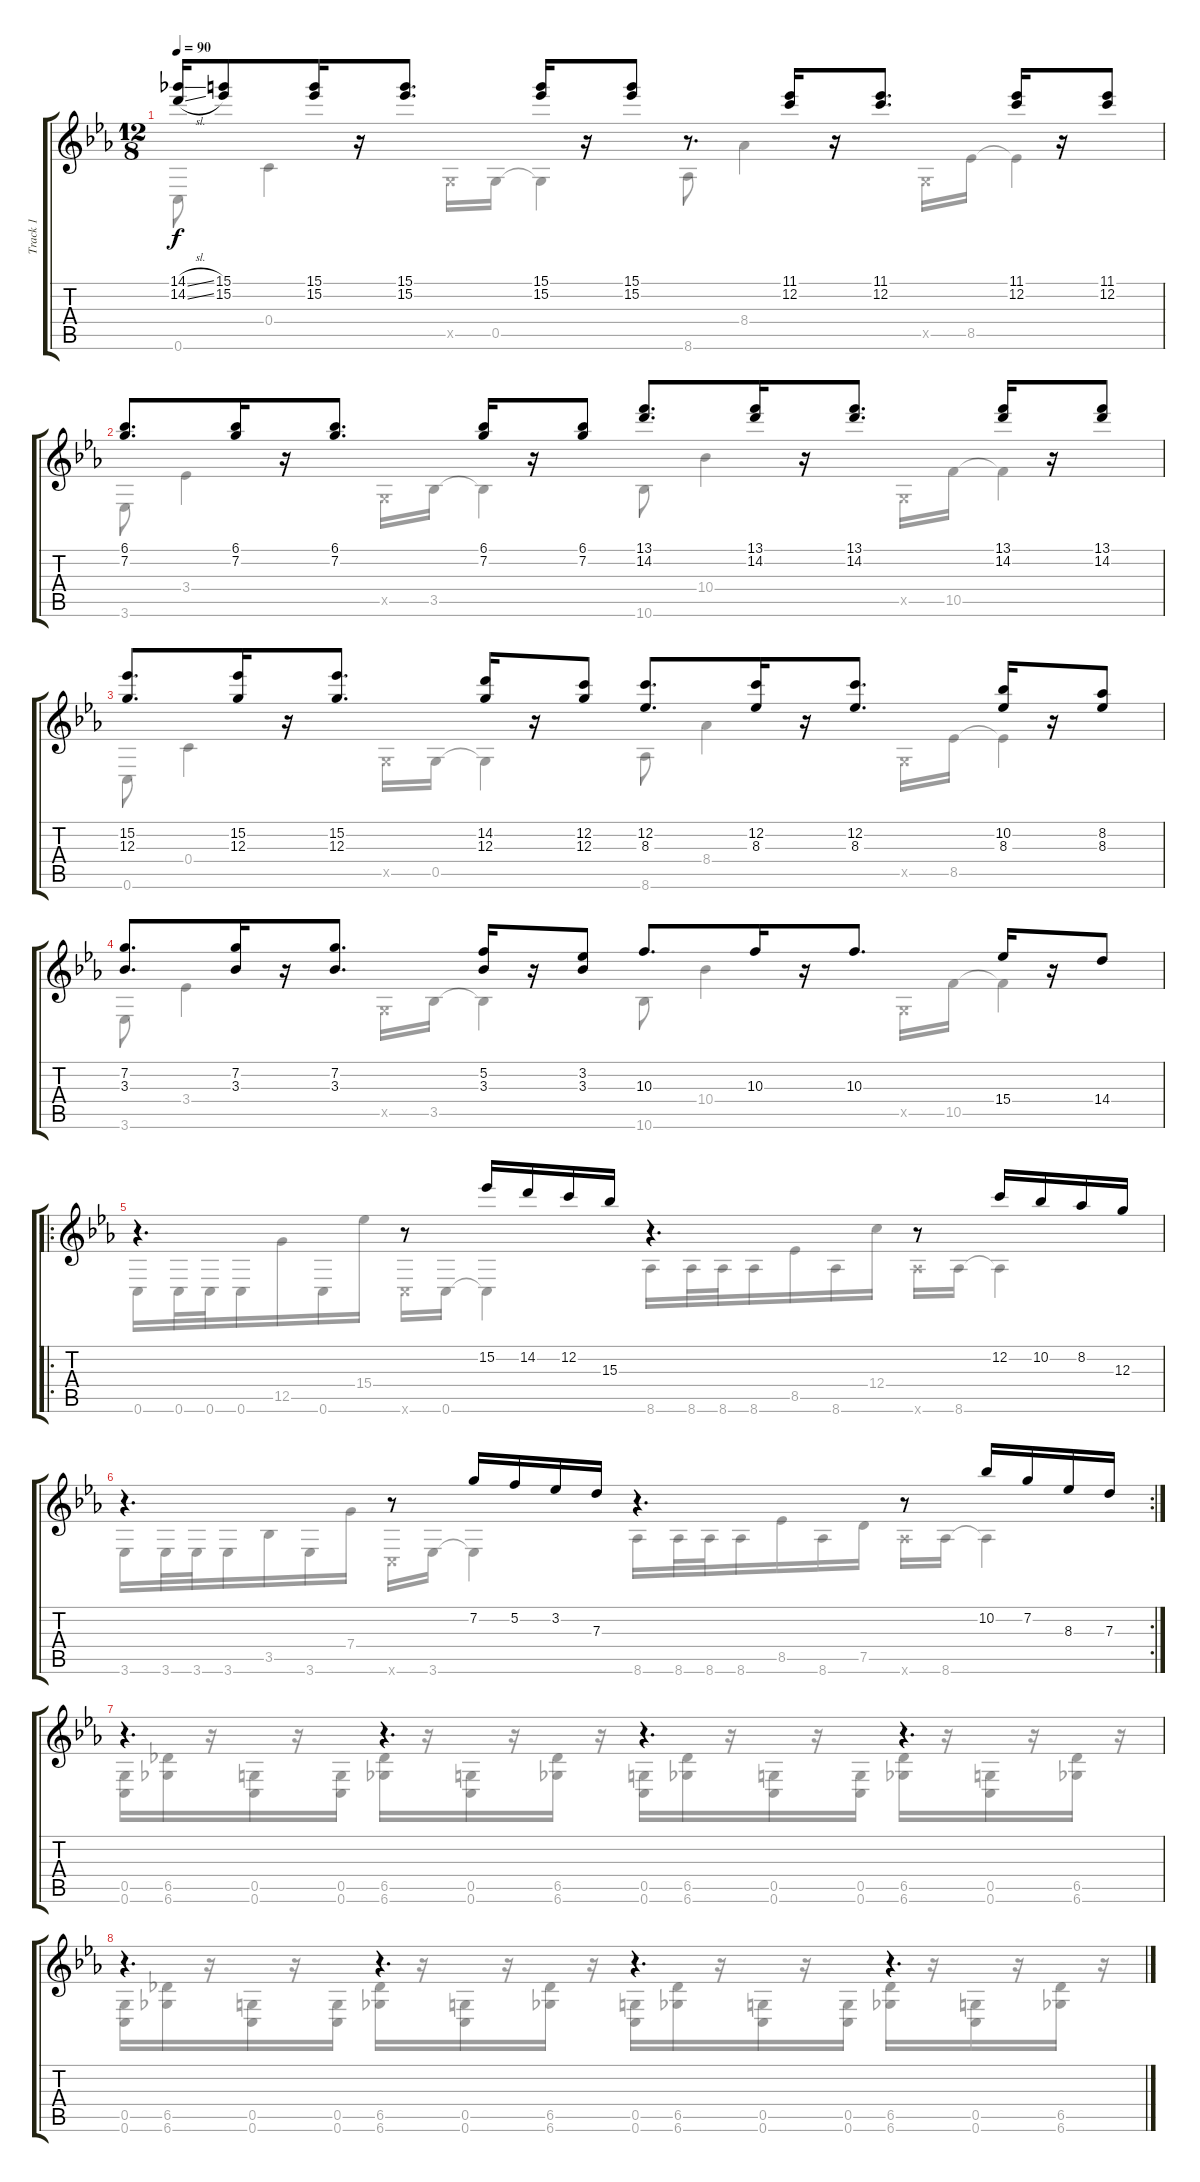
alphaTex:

\track ("Track 1" "Track 1") {instrument acousticguitarsteel}
\staff {score tabs}
\tuning (E4 C4 G3 C3 G2 C2) {hide}
\voice
\ts (12 8)
\tempo 90
\clef g2
\ks cminor
(14.1{sl} 14.2{sl}).16{dy f} (15.1 15.2).8 (15.1 15.2).16 r.16 (15.1 15.2).8{d} (15.1 15.2).16 r.16 (15.1 15.2).8 r.8{d} (11.1 12.2).16 r.16 (11.1 12.2).8{d} (11.1 12.2).16 r.16 (11.1 12.2).8 |
(6.1 7.2).8{d} (6.1 7.2).16 r.16 (6.1 7.2).8{d} (6.1 7.2).16 r.16 (6.1 7.2).8 (13.1 14.2).8{d} (13.1 14.2).16 r.16 (13.1 14.2).8{d} (13.1 14.2).16 r.16 (13.1 14.2).8 |
(15.2 12.3).8{d} (15.2 12.3).16 r.16 (15.2 12.3).8{d} (14.2 12.3).16 r.16 (12.2 12.3).8 (12.2 8.3).8{d} (12.2 8.3).16 r.16 (12.2 8.3).8{d} (10.2 8.3).16 r.16 (8.2 8.3).8 |
(7.2 3.3).8{d} (7.2 3.3).16 r.16 (7.2 3.3).8{d} (5.2 3.3).16 r.16 (3.2 3.3).8 10.3.8{d} 10.3.16 r.16 10.3.8{d} 15.4.16 r.16 14.4.8 |
\ro
r.4{d} r.8 15.2.16 14.2.16 12.2.16 15.3.16 r.4{d} r.8 12.2.16 10.2.16 8.2.16 12.3.16 |
\rc 2
r.4{d} r.8 7.2.16 5.2.16 3.2.16 7.3.16 r.4{d} r.8 10.2.16 7.2.16 8.3.16 7.3.16 |
r.4{d} r.4{d} r.4{d} r.4{d} |
r.4{d} r.4{d} r.4{d} r.4{d}
\voice
\clef g2
\ottava regular
\simile none
\ks cminor
0.6.8{dy f} 0.4.4 0.5{x}.16 0.5.16 0.5{t}.4 8.6.8 8.4.4 0.5{x}.16 8.5.16 8.5{t}.4 |
3.6.8 3.4.4 0.5{x}.16 3.5.16 3.5{t}.4 10.6.8 10.4.4 0.5{x}.16 10.5.16 10.5{t}.4 |
0.6.8 0.4.4 0.5{x}.16 0.5.16 0.5{t}.4 8.6.8 8.4.4 0.5{x}.16 8.5.16 8.5{t}.4 |
3.6.8 3.4.4 0.5{x}.16 3.5.16 3.5{t}.4 10.6.8 10.4.4 0.5{x}.16 10.5.16 10.5{t}.4 |
0.6.16 0.6.32 0.6.32 0.6.16 12.5.16 0.6.16 15.4.16 0.6{x}.16 0.6.16 0.6{t}.4 8.6.16 8.6.32 8.6.32 8.6.16 8.5.16 8.6.16 12.4.16 8.6{x}.16 8.6.16 8.6{t}.4 |
3.6.16 3.6.32 3.6.32 3.6.16 3.5.16 3.6.16 7.4.16 0.6{x}.16 3.6.16 3.6{t}.4 8.6.16 8.6.32 8.6.32 8.6.16 8.5.16 8.6.16 7.5.16 8.6{x}.16 8.6.16 8.6{t}.4 |
(0.5 0.6).16 (6.5 6.6).16 r.16 (0.5 0.6).16 r.16 (0.5 0.6).16 (6.5 6.6).16 r.16 (0.5 0.6).16 r.16 (6.5 6.6).16 r.16 (0.5 0.6).16 (6.5 6.6).16 r.16 (0.5 0.6).16 r.16 (0.5 0.6).16 (6.5 6.6).16 r.16 (0.5 0.6).16 r.16 (6.5 6.6).16 r.16 |
(0.5 0.6).16 (6.5 6.6).16 r.16 (0.5 0.6).16 r.16 (0.5 0.6).16 (6.5 6.6).16 r.16 (0.5 0.6).16 r.16 (6.5 6.6).16 r.16 (0.5 0.6).16 (6.5 6.6).16 r.16 (0.5 0.6).16 r.16 (0.5 0.6).16 (6.5 6.6).16 r.16 (0.5 0.6).16 r.16 (6.5 6.6).16 r.16
